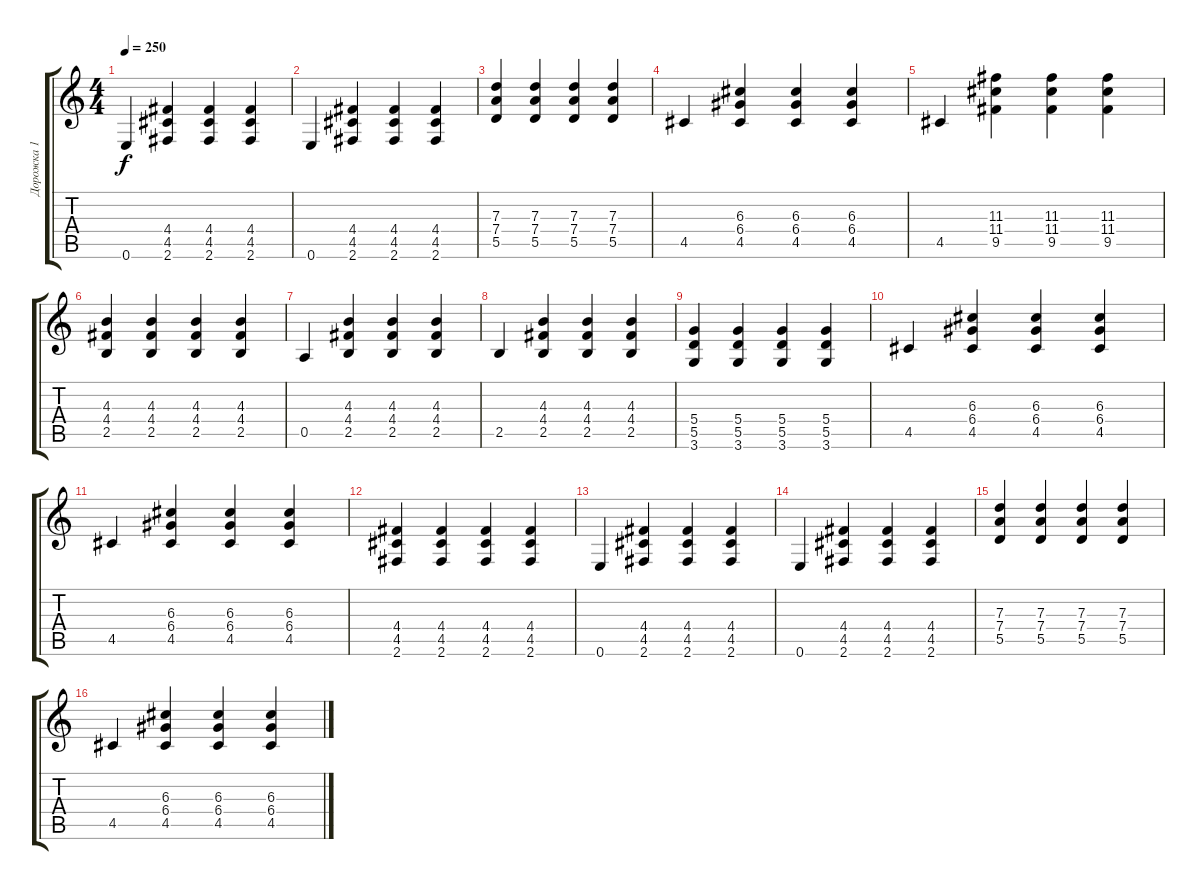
\track ("Дорожка 1" "Дорожка 1") {instrument distortionguitar}
\staff {score tabs}
\tuning (E4 B3 G3 D3 A2 E2) {hide}
\ts (4 4)
\tempo 250
\clef g2
\ks c
0.6.4{dy f} (4.4 4.5 2.6).4 (4.4 4.5 2.6).4 (4.4 4.5 2.6).4 |
0.6.4 (4.4 4.5 2.6).4 (4.4 4.5 2.6).4 (4.4 4.5 2.6).4 |
(7.3 7.4 5.5).4 (7.3 7.4 5.5).4 (7.3 7.4 5.5).4 (7.3 7.4 5.5).4 |
4.5.4 (6.3 6.4 4.5).4 (6.3 6.4 4.5).4 (6.3 6.4 4.5).4 |
4.5.4 (11.3 11.4 9.5).4 (11.3 11.4 9.5).4 (11.3 11.4 9.5).4 |
(4.3 4.4 2.5).4 (4.3 4.4 2.5).4 (4.3 4.4 2.5).4 (4.3 4.4 2.5).4 |
0.5.4 (4.3 4.4 2.5).4 (4.3 4.4 2.5).4 (4.3 4.4 2.5).4 |
2.5.4 (4.3 4.4 2.5).4 (4.3 4.4 2.5).4 (4.3 4.4 2.5).4 |
(5.4 5.5 3.6).4 (5.4 5.5 3.6).4 (5.4 5.5 3.6).4 (5.4 5.5 3.6).4 |
4.5.4 (6.3 6.4 4.5).4 (6.3 6.4 4.5).4 (6.3 6.4 4.5).4 |
4.5.4 (6.3 6.4 4.5).4 (6.3 6.4 4.5).4 (6.3 6.4 4.5).4 |
(4.4 4.5 2.6).4 (4.4 4.5 2.6).4 (4.4 4.5 2.6).4 (4.4 4.5 2.6).4 |
0.6.4 (4.4 4.5 2.6).4 (4.4 4.5 2.6).4 (4.4 4.5 2.6).4 |
0.6.4 (4.4 4.5 2.6).4 (4.4 4.5 2.6).4 (4.4 4.5 2.6).4 |
(7.3 7.4 5.5).4 (7.3 7.4 5.5).4 (7.3 7.4 5.5).4 (7.3 7.4 5.5).4 |
4.5.4 (6.3 6.4 4.5).4 (6.3 6.4 4.5).4 (6.3 6.4 4.5).4
